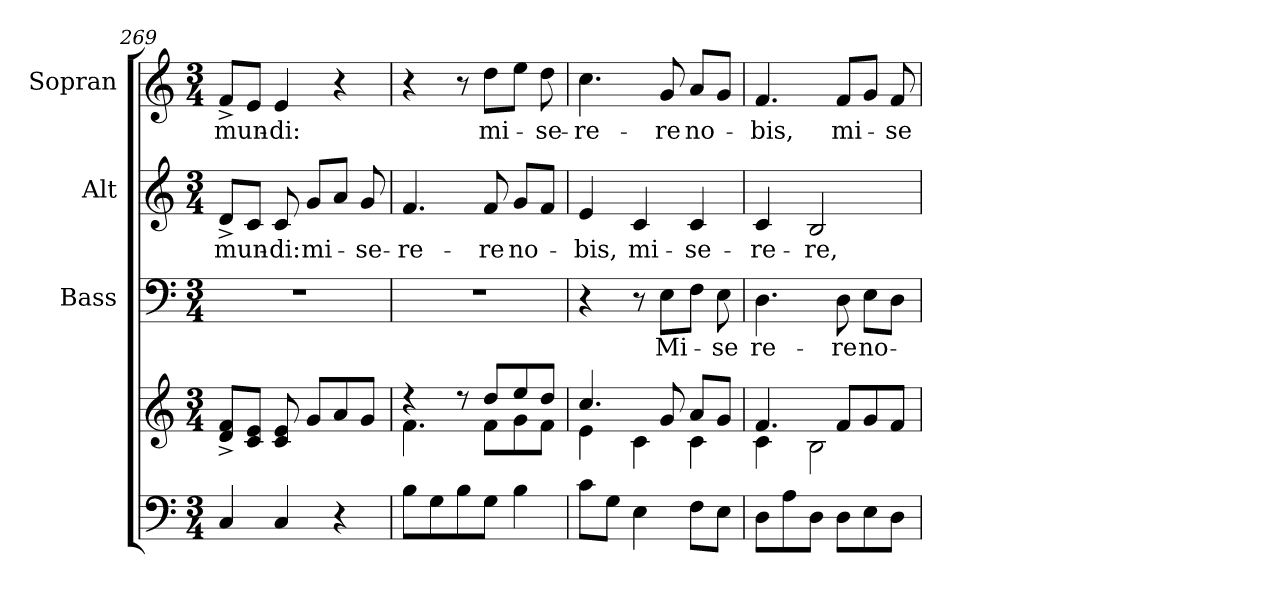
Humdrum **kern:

**kern	**kern	**kern	**text	**kern	**text	**kern	**text
*part4	*part4	*part3	*part3	*part2	*part2	*part1	*part1
*staff5	*staff4	*staff3	*staff3	*staff2	*staff2	*staff1	*staff1
*	*	*I"Bass	*	*I"Alt	*	*I"Sopran	*
*	*	*I'B.	*	*I'A.	*	*I'S.	*
*clefF4	*clefG2	*clefF4	*	*clefG2	*	*clefG2	*
*k[]	*k[]	*k[]	*	*k[]	*	*k[]	*
*C:	*C:	*C:	*	*C:	*	*C:	*
*M3/4	*M3/4	*M3/4	*	*M3/4	*	*M3/4	*
=269	=269	=269	=269	=269	=269	=269	=269
!	!	!	!	!	!LO:LY:b	!	!LO:LY:b
4C/	8d/^< 8f/^<L	2.r	.	8d^>/L	mun-	8f^>/L	mun-
.	8c/ 8e/J	.	.	8c/J	.	8e/J	.
!	!	!	!	!	!LO:LY:b	!	!LO:LY:b
4C/	8c/ 8e/	.	.	8c/	-di:	4e/	-di:
!	!	!	!	!	!LO:LY:b	!	!
.	8g/L	.	.	8g/L	mi-	.	.
4r	8a/	.	.	8a/J	.	4r	.
!	!	!	!	!	!LO:LY:b	!	!
.	8g/J	.	.	8g/	-se-	.	.
=270	=270	=270	=270	=270	=270	=270	=270
*	*^	*	*	*	*	*	*
!	!	!	!	!	!	!LO:LY:b	!	!
8B\L	4rdd	4.f\	2.r	.	4.f/	-re-	4r	.
8G\	.	.	.	.	.	.	.	.
8B\	8rcc	.	.	.	.	.	8r	.
!	!	!	!	!	!	!LO:LY:b	!	!LO:LY:b
8G\J	8dd/L	8f\L	.	.	8f/	-re	8dd\L	mi-
!	!	!	!	!	!	!LO:LY:b	!	!
4B\	8ee/	8g\	.	.	8g/L	no-	8ee\J	.
!	!	!	!	!	!	!	!	!LO:LY:b
.	8dd/J	8f\J	.	.	8f/J	.	8dd\	-se-
!!LO:PB:g=z
=271	=271	=271	=271	=271	=271	=271	=271	=271
!	!	!	!	!	!	!LO:LY:b	!	!LO:LY:b
8c\L	4.cc/	4e\	4r	.	4e/	-bis,	4.cc\	-re-
8G\J	.	.	.	.	.	.	.	.
!	!	!	!	!	!	!LO:LY:b	!	!
4E\	.	4c\	8r	.	4c/	mi-	.	.
!	!	!	!	!LO:LY:b	!	!	!	!LO:LY:b
.	8g/	.	8E\L	Mi-	.	.	8g/	-re
!	!	!	!	!	!	!LO:LY:b	!	!LO:LY:b
8F\L	8a/L	4c\	8F\J	.	4c/	-se-	8a/L	no-
!	!	!	!	!LO:LY:b	!	!	!	!
8E\J	8g/J	.	8E\	-se	.	.	8g/J	.
=272	=272	=272	=272	=272	=272	=272	=272	=272
!	!	!	!	!LO:LY:b	!	!LO:LY:b	!	!LO:LY:b
8D\L	4.f/	4c\	4.D\	re-	4c/	-re-	4.f/	-bis,
8A\	.	.	.	.	.	.	.	.
!	!	!	!	!	!	!LO:LY:b	!	!
8D\J	.	2B\	.	.	2B/	-re,	.	.
!	!	!	!	!LO:LY:b	!	!	!	!LO:LY:b
8D\L	8f/L	.	8D\	-re	.	.	8f/L	mi-
!	!	!	!	!LO:LY:b	!	!	!	!
8E\	8g/	.	8E\L	no-	.	.	8g/J	.
!	!	!	!	!	!	!	!	!LO:LY:b
8D\J	8f/J	.	8D\J	.	.	.	8f/	-se-
*	*v	*v	*	*	*	*	*	*
=	=	=	=	=	=	=	=
*-	*-	*-	*-	*-	*-	*-	*-
